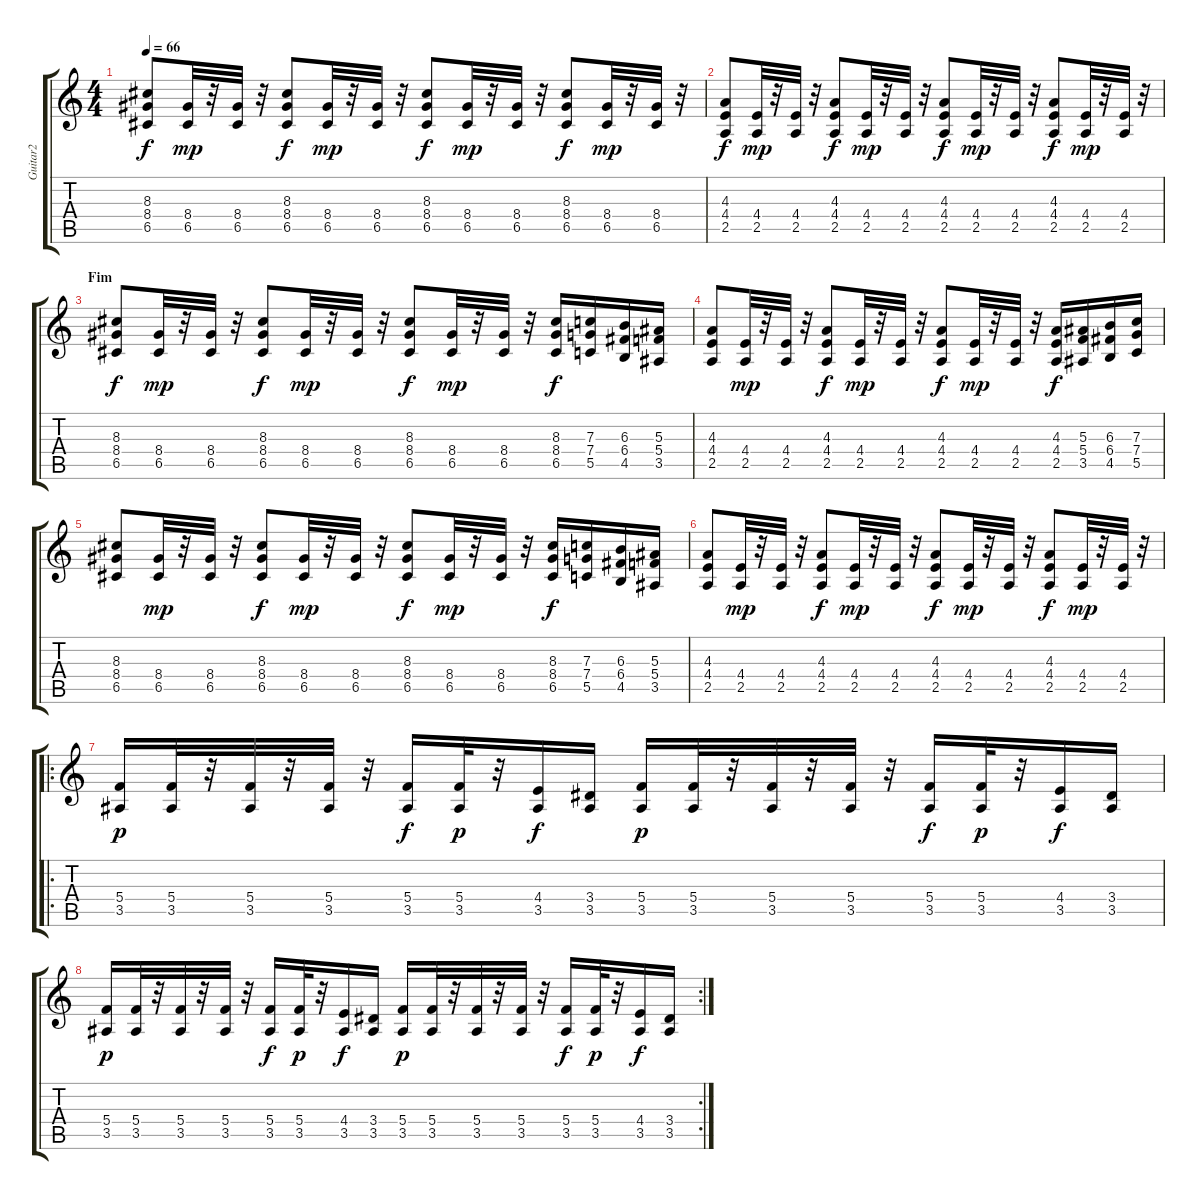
\track ("Guitar2" "Guitar2") {instrument distortionguitar}
\staff {score tabs}
\tuning (D4 A3 F3 C3 G2 D2) {hide}
\ts (4 4)
\tempo 66
\clef g2
\ks c
(8.3 8.4 6.5).8{dy f} (8.4 6.5).32{dy mp} r.32 (8.4 6.5).32 r.32 (8.3 8.4 6.5).8{dy f} (8.4 6.5).32{dy mp} r.32 (8.4 6.5).32 r.32 (8.3 8.4 6.5).8{dy f} (8.4 6.5).32{dy mp} r.32 (8.4 6.5).32 r.32 (8.3 8.4 6.5).8{dy f} (8.4 6.5).32{dy mp} r.32 (8.4 6.5).32 r.32 |
(4.3 4.4 2.5).8{dy f} (4.4 2.5).32{dy mp} r.32 (4.4 2.5).32 r.32 (4.3 4.4 2.5).8{dy f} (4.4 2.5).32{dy mp} r.32 (4.4 2.5).32 r.32 (4.3 4.4 2.5).8{dy f} (4.4 2.5).32{dy mp} r.32 (4.4 2.5).32 r.32 (4.3 4.4 2.5).8{dy f} (4.4 2.5).32{dy mp} r.32 (4.4 2.5).32 r.32 |
\section ("" "Fim")
(8.3 8.4 6.5).8{dy f} (8.4 6.5).32{dy mp} r.32 (8.4 6.5).32 r.32 (8.3 8.4 6.5).8{dy f} (8.4 6.5).32{dy mp} r.32 (8.4 6.5).32 r.32 (8.3 8.4 6.5).8{dy f} (8.4 6.5).32{dy mp} r.32 (8.4 6.5).32 r.32 (8.3 8.4 6.5).16{dy f} (7.3 7.4 5.5).16 (6.3 6.4 4.5).16 (5.3 5.4 3.5).16 |
(4.3 4.4 2.5).8 (4.4 2.5).32{dy mp} r.32 (4.4 2.5).32 r.32 (4.3 4.4 2.5).8{dy f} (4.4 2.5).32{dy mp} r.32 (4.4 2.5).32 r.32 (4.3 4.4 2.5).8{dy f} (4.4 2.5).32{dy mp} r.32 (4.4 2.5).32 r.32 (4.3 4.4 2.5).16{dy f} (5.3 5.4 3.5).16 (6.3 6.4 4.5).16 (7.3 7.4 5.5).16 |
(8.3 8.4 6.5).8 (8.4 6.5).32{dy mp} r.32 (8.4 6.5).32 r.32 (8.3 8.4 6.5).8{dy f} (8.4 6.5).32{dy mp} r.32 (8.4 6.5).32 r.32 (8.3 8.4 6.5).8{dy f} (8.4 6.5).32{dy mp} r.32 (8.4 6.5).32 r.32 (8.3 8.4 6.5).16{dy f} (7.3 7.4 5.5).16 (6.3 6.4 4.5).16 (5.3 5.4 3.5).16 |
(4.3 4.4 2.5).8 (4.4 2.5).32{dy mp} r.32 (4.4 2.5).32 r.32 (4.3 4.4 2.5).8{dy f} (4.4 2.5).32{dy mp} r.32 (4.4 2.5).32 r.32 (4.3 4.4 2.5).8{dy f} (4.4 2.5).32{dy mp} r.32 (4.4 2.5).32 r.32 (4.3 4.4 2.5).8{dy f} (4.4 2.5).32{dy mp} r.32 (4.4 2.5).32 r.32 |
\ro
(5.4 3.5).16{dy p} (5.4 3.5).32 r.32 (5.4 3.5).32 r.32 (5.4 3.5).32 r.32 (5.4 3.5).16{dy f} (5.4 3.5).32{dy p} r.32 (4.4 3.5).16{dy f} (3.4 3.5).16 (5.4 3.5).16{dy p} (5.4 3.5).32 r.32 (5.4 3.5).32 r.32 (5.4 3.5).32 r.32 (5.4 3.5).16{dy f} (5.4 3.5).32{dy p} r.32 (4.4 3.5).16{dy f} (3.4 3.5).16 |
\rc 2
(5.4 3.5).16{dy p} (5.4 3.5).32 r.32 (5.4 3.5).32 r.32 (5.4 3.5).32 r.32 (5.4 3.5).16{dy f} (5.4 3.5).32{dy p} r.32 (4.4 3.5).16{dy f} (3.4 3.5).16 (5.4 3.5).16{dy p} (5.4 3.5).32 r.32 (5.4 3.5).32 r.32 (5.4 3.5).32 r.32 (5.4 3.5).16{dy f} (5.4 3.5).32{dy p} r.32 (4.4 3.5).16{dy f} (3.4 3.5).16
